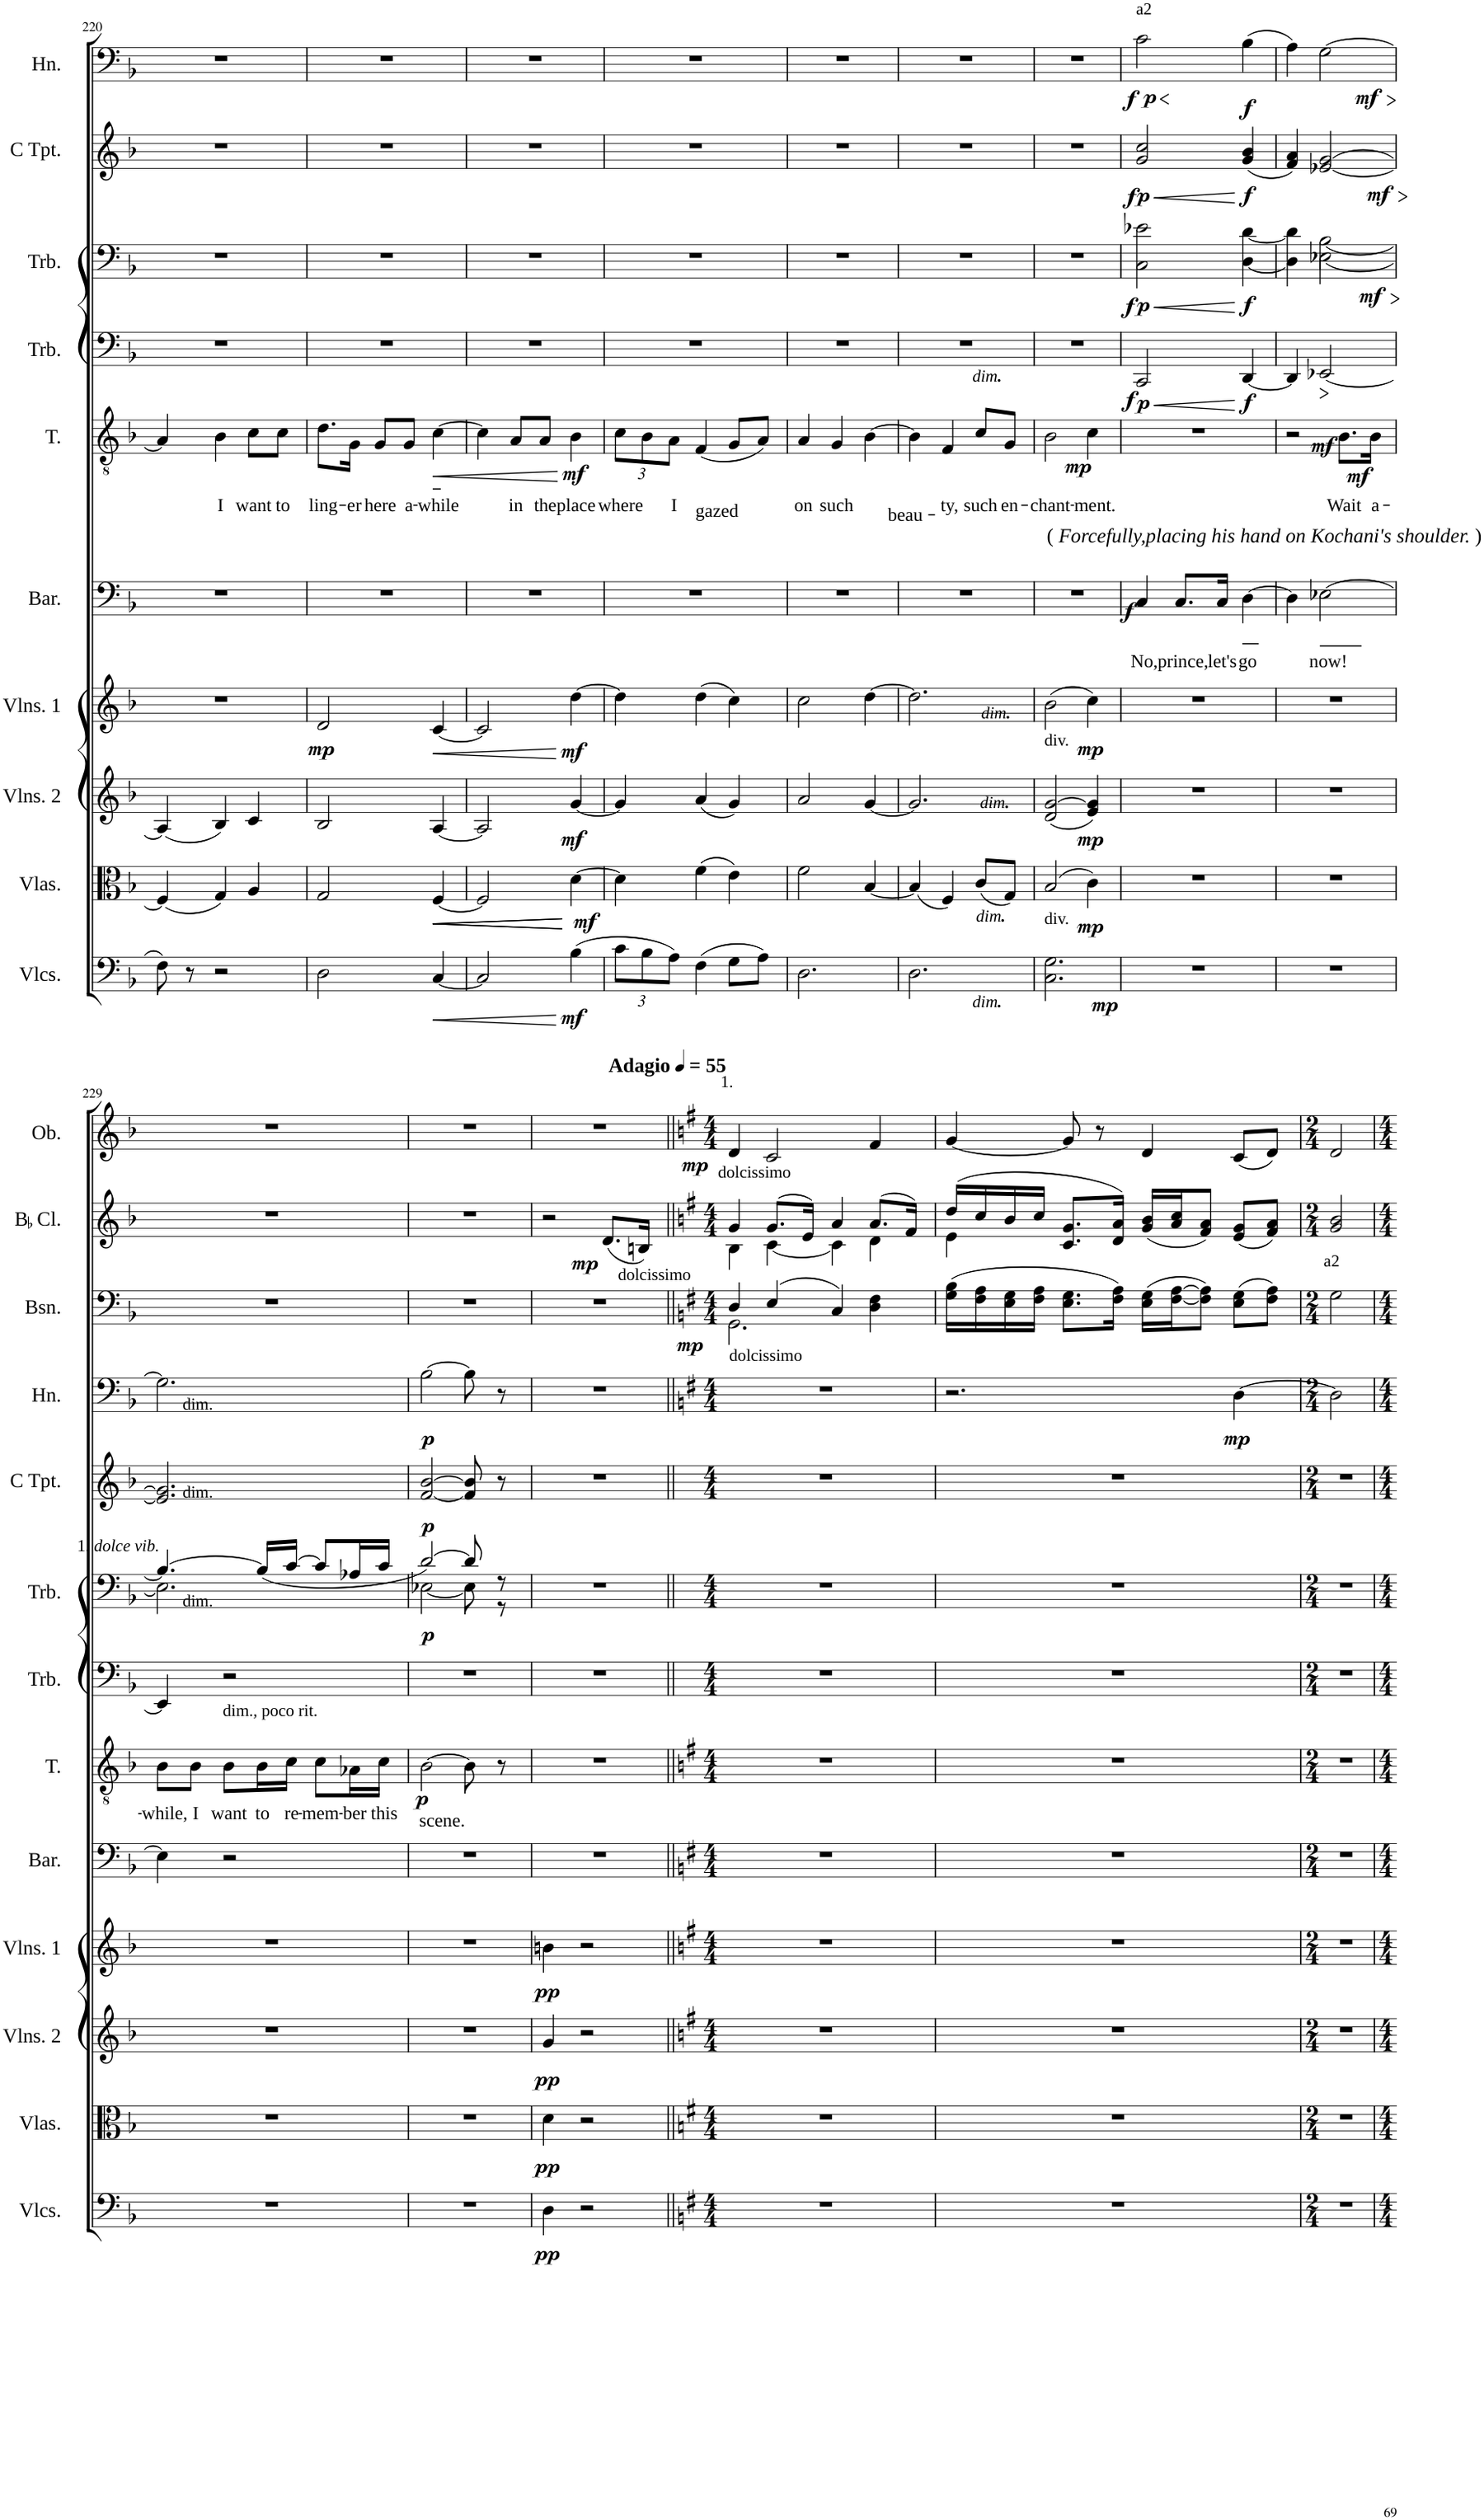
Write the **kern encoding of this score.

**kern	**dynam	**kern	**dynam	**kern	**dynam	**kern	**dynam	**kern	**text	**dynam	**kern	**text	**dynam	**kern	**dynam	**kern	**dynam	**kern	**dynam	**kern	**dynam	**kern	**dynam	**kern	**dynam	**kern	**dynam
*part13	*part13	*part12	*part12	*part11	*part11	*part10	*part10	*part9	*part9	*part9	*part8	*part8	*part8	*part7	*part7	*part6	*part6	*part5	*part5	*part4	*part4	*part3	*part3	*part2	*part2	*part1	*part1
*staff13	*staff13	*staff12	*staff12	*staff11	*staff11	*staff10	*staff10	*staff9	*staff9	*staff9	*staff8	*staff8	*staff8	*staff7	*staff7	*staff6	*staff6	*staff5	*staff5	*staff4	*staff4	*staff3	*staff3	*staff2	*staff2	*staff1	*staff1
*I"Violoncellos	*	*I"Violas	*	*I"Violins 2	*	*I"Violins 1	*	*I"Baritone	*	*	*I"Tenor	*	*	*I"Trombone	*	*I"Trombone	*	*I"C Trumpet	*	*I"Horn	*	*I"Bassoon	*	*I"BaccidentalFlat Clarinet	*	*I"Oboe	*
*I'Vlcs.	*	*I'Vlas.	*	*I'Vlns. 2	*	*I'Vlns. 1	*	*I'Bar.	*	*	*I'T.	*	*	*I'Trb.	*	*I'Trb.	*	*I'C Tpt.	*	*I'Hn.	*	*I'Bsn.	*	*I'BaccidentalFlat Cl.	*	*I'Ob.	*
!!LO:PB:g=z
*clefF4	*	*clefC3	*	*clefG2	*	*clefG2	*	*clefF4	*	*	*clefGv2	*	*	*clefF4	*	*clefF4	*	*clefG2	*	*clefF4	*	*clefF4	*	*clefG2	*	*clefG2	*
*	*	*	*	*	*	*	*	*	*	*	*	*	*	*	*	*	*	*	*	*ITrd4c7	*	*	*	*ITrd1c2	*	*	*
*k[b-]	*	*k[b-]	*	*k[b-]	*	*k[b-]	*	*k[b-]	*	*	*k[b-]	*	*	*k[b-]	*	*k[b-]	*	*k[b-]	*	*k[b-]	*	*k[b-]	*	*k[b-]	*	*k[b-]	*
*M3/4	*	*M3/4	*	*M3/4	*	*M3/4	*	*M3/4	*	*	*M3/4	*	*	*M3/4	*	*M3/4	*	*M3/4	*	*M3/4	*	*M3/4	*	*M3/4	*	*M3/4	*
=220	=220	=220	=220	=220	=220	=220	=220	=220	=220	=220	=220	=220	=220	=220	=220	=220	=220	=220	=220	=220	=220	=220	=220	=220	=220	=220	=220
8F\	.	(4F/]	.	(4A/]	.	2.r	.	2.r	.	.	4A/]	.	.	2.r	.	2.r	.	2.r	.	2.r	.	2.r	.	2.r	.	2.r	.
8r	.	.	.	.	.	.	.	.	.	.	.	.	.	.	.	.	.	.	.	.	.	.	.	.	.	.	.
!	!	!	!	!	!	!	!	!	!	!	!	!LO:LY:b	!	!	!	!	!	!	!	!	!	!	!	!	!	!	!
2r	.	4G/)	.	4B-/)	.	.	.	.	.	.	4B-\	I	.	.	.	.	.	.	.	.	.	.	.	.	.	.	.
!	!	!	!	!	!	!	!	!	!	!	!	!LO:LY:b	!	!	!	!	!	!	!	!	!	!	!	!	!	!	!
.	.	4A/	.	4c/	.	.	.	.	.	.	8c\L	want	.	.	.	.	.	.	.	.	.	.	.	.	.	.	.
!	!	!	!	!	!	!	!	!	!	!	!	!LO:LY:b	!	!	!	!	!	!	!	!	!	!	!	!	!	!	!
.	.	.	.	.	.	.	.	.	.	.	8c\J	to	.	.	.	.	.	.	.	.	.	.	.	.	.	.	.
=221	=221	=221	=221	=221	=221	=221	=221	=221	=221	=221	=221	=221	=221	=221	=221	=221	=221	=221	=221	=221	=221	=221	=221	=221	=221	=221	=221
!	!	!	!	!	!	!	!LO:DY:b	!	!	!	!	!LO:LY:b	!	!	!	!	!	!	!	!	!	!	!	!	!	!	!
2D\	.	2G/	.	2B-/	.	2d/	mp	2.r	.	.	8.d\L	ling-	.	2.r	.	2.r	.	2.r	.	2.r	.	2.r	.	2.r	.	2.r	.
!	!	!	!	!	!	!	!	!	!	!	!	!LO:LY:b	!	!	!	!	!	!	!	!	!	!	!	!	!	!	!
.	.	.	.	.	.	.	.	.	.	.	16G\Jk	-er	.	.	.	.	.	.	.	.	.	.	.	.	.	.	.
!	!	!	!	!	!	!	!	!	!	!	!	!LO:LY:b	!	!	!	!	!	!	!	!	!	!	!	!	!	!	!
.	.	.	.	.	.	.	.	.	.	.	8G/L	here	.	.	.	.	.	.	.	.	.	.	.	.	.	.	.
!	!	!	!	!	!	!	!	!	!	!	!	!LO:LY:b	!	!	!	!	!	!	!	!	!	!	!	!	!	!	!
.	.	.	.	.	.	.	.	.	.	.	8G/J	a-	.	.	.	.	.	.	.	.	.	.	.	.	.	.	.
!	!LO:HP:b	!	!LO:HP:b	!	!	!	!LO:HP:b	!	!	!	!	!LO:LY:b	!	!	!	!	!	!	!	!	!	!	!	!	!	!	!
[4C/	<	[4F/	<	[4A/	.	[4c/	<	.	.	.	[4c\	-while	.	.	.	.	.	.	.	.	.	.	.	.	.	.	.
=222	=222	=222	=222	=222	=222	=222	=222	=222	=222	=222	=222	=222	=222	=222	=222	=222	=222	=222	=222	=222	=222	=222	=222	=222	=222	=222	=222
!	!	!	!LO:HP:b	!	!	!	!	!	!	!	!	!	!LO:HP:b	!	!	!	!	!	!	!	!	!	!	!	!	!	!
2C/]	.	2F/]	<	2A/]	.	2c/]	.	2.r	.	.	4c\]	.	<	2.r	.	2.r	.	2.r	.	2.r	.	2.r	.	2.r	.	2.r	.
!	!	!	!	!	!	!	!	!	!	!	!	!LO:LY:b	!	!	!	!	!	!	!	!	!	!	!	!	!	!	!
.	.	.	.	.	.	.	.	.	.	.	8A/L	in	.	.	.	.	.	.	.	.	.	.	.	.	.	.	.
!	!	!	!	!	!	!	!	!	!	!	!	!LO:LY:b	!	!	!	!	!	!	!	!	!	!	!	!	!	!	!
.	.	.	.	.	.	.	.	.	.	.	8A/J	the	.	.	.	.	.	.	.	.	.	.	.	.	.	.	.
!	!LO:DY:n=1:b	!	!LO:DY:n=1:b	!	!LO:DY:b	!	!LO:DY:n=1:b	!	!	!	!	!LO:LY:b	!LO:DY:n=1:b	!	!	!	!	!	!	!	!	!	!	!	!	!	!
(4B-\	[ mf	[4d\	[ [ mf	[4g/	mf	[4dd\	[ mf	.	.	.	4B-\	place	[ mf	.	.	.	.	.	.	.	.	.	.	.	.	.	.
=223	=223	=223	=223	=223	=223	=223	=223	=223	=223	=223	=223	=223	=223	=223	=223	=223	=223	=223	=223	=223	=223	=223	=223	=223	=223	=223	=223
*Xbrackettup	*	*	*	*	*	*	*	*	*	*	*Xbrackettup	*	*	*	*	*	*	*	*	*	*	*	*	*	*	*	*
!	!	!	!	!	!	!	!	!	!	!	!	!LO:LY:b	!	!	!	!	!	!	!	!	!	!	!	!	!	!	!
12c\L	.	4d\]	.	4g/]	.	4dd\]	.	2.r	.	.	12c\L	where	.	2.r	.	2.r	.	2.r	.	2.r	.	2.r	.	2.r	.	2.r	.
12B-\	.	.	.	.	.	.	.	.	.	.	12B-\	.	.	.	.	.	.	.	.	.	.	.	.	.	.	.	.
!	!	!	!	!	!	!	!	!	!	!	!	!LO:LY:b	!	!	!	!	!	!	!	!	!	!	!	!	!	!	!
12A\J)	.	.	.	.	.	.	.	.	.	.	12A\J	I	.	.	.	.	.	.	.	.	.	.	.	.	.	.	.
!	!	!	!	!	!	!	!	!	!	!	!	!LO:LY:b	!	!	!	!	!	!	!	!	!	!	!	!	!	!	!
(4F\	.	(4f\	.	(4a/	.	(4dd\	.	.	.	.	(4F/	gazed	.	.	.	.	.	.	.	.	.	.	.	.	.	.	.
8G\L	.	4e\)	.	4g/)	.	4cc\)	.	.	.	.	8G/L	.	.	.	.	.	.	.	.	.	.	.	.	.	.	.	.
8A\J)	.	.	.	.	.	.	.	.	.	.	8A/J)	.	.	.	.	.	.	.	.	.	.	.	.	.	.	.	.
=224	=224	=224	=224	=224	=224	=224	=224	=224	=224	=224	=224	=224	=224	=224	=224	=224	=224	=224	=224	=224	=224	=224	=224	=224	=224	=224	=224
!	!	!	!	!	!	!	!	!	!	!	!	!LO:LY:b	!	!	!	!	!	!	!	!	!	!	!	!	!	!	!
2.D\	.	2f\	.	2a/	.	2cc\	.	2.r	.	.	4A/	on	.	2.r	.	2.r	.	2.r	.	2.r	.	2.r	.	2.r	.	2.r	.
!	!	!	!	!	!	!	!	!	!	!	!	!LO:LY:b	!	!	!	!	!	!	!	!	!	!	!	!	!	!	!
.	.	.	.	.	.	.	.	.	.	.	4G/	such	.	.	.	.	.	.	.	.	.	.	.	.	.	.	.
!	!	!	!	!	!	!	!	!	!	!	!	!LO:LY:b	!	!	!	!	!	!	!	!	!	!	!	!	!	!	!
.	.	[4B-/	.	[4g/	.	[4dd\	.	.	.	.	[4B-\	beau-	.	.	.	.	.	.	.	.	.	.	.	.	.	.	.
=225	=225	=225	=225	=225	=225	=225	=225	=225	=225	=225	=225	=225	=225	=225	=225	=225	=225	=225	=225	=225	=225	=225	=225	=225	=225	=225	=225
!	!	!	!	!	!	!LO:TX:a:i:t=dim	!	!	!	!	!	!	!	!	!	!	!	!	!	!	!	!	!	!	!	!	!
!	!	!	!	!	!	!LO:TX:a:B:t=.	!	!	!	!	!	!	!	!	!	!	!	!	!	!	!	!	!	!	!	!	!
!	!	!	!	!LO:TX:a:i:t=dim	!	!	!	!	!	!	!	!	!	!	!	!	!	!	!	!	!	!	!	!	!	!	!
!	!	!	!	!LO:TX:a:B:t=.	!	!	!	!	!	!	!	!	!	!	!	!	!	!	!	!	!	!	!	!	!	!	!
!LO:TX:b:i:t=dim	!	!	!	!	!	!	!	!	!	!	!	!	!	!	!	!	!	!	!	!	!	!	!	!	!	!	!
!LO:TX:b:B:t=.	!	!	!	!	!	!	!	!	!	!	!	!	!	!	!	!	!	!	!	!	!	!	!	!	!	!	!
2.D\	.	(4B-/]	.	2.g/]	.	2.dd\]	.	2.r	.	.	4B-\]	.	.	2.r	.	2.r	.	2.r	.	2.r	.	2.r	.	2.r	.	2.r	.
!	!	!	!	!	!	!	!	!	!	!	!	!LO:LY:b	!	!	!	!	!	!	!	!	!	!	!	!	!	!	!
.	.	4F/)	.	.	.	.	.	.	.	.	4F/	ty,	.	.	.	.	.	.	.	.	.	.	.	.	.	.	.
!	!	!	!	!	!	!	!	!	!	!	!LO:TX:a:i:t=dim	!	!	!	!	!	!	!	!	!	!	!	!	!	!	!	!
!	!	!	!	!	!	!	!	!	!	!	!LO:TX:a:B:t=.	!	!	!	!	!	!	!	!	!	!	!	!	!	!	!	!
!	!	!LO:TX:b:i:t=dim	!	!	!	!	!	!	!	!	!	!	!	!	!	!	!	!	!	!	!	!	!	!	!	!	!
!	!	!LO:TX:b:B:t=.	!	!	!	!	!	!	!	!	!	!	!	!	!	!	!	!	!	!	!	!	!	!	!	!	!
!	!	!	!	!	!	!	!	!	!	!	!	!LO:LY:b	!	!	!	!	!	!	!	!	!	!	!	!	!	!	!
.	.	(8c/L	.	.	.	.	.	.	.	.	8c/L	such	.	.	.	.	.	.	.	.	.	.	.	.	.	.	.
!	!	!	!	!	!	!	!	!	!	!	!	!LO:LY:b	!	!	!	!	!	!	!	!	!	!	!	!	!	!	!
.	.	8G/J)	.	.	.	.	.	.	.	.	8G/J	en-	.	.	.	.	.	.	.	.	.	.	.	.	.	.	.
=226	=226	=226	=226	=226	=226	=226	=226	=226	=226	=226	=226	=226	=226	=226	=226	=226	=226	=226	=226	=226	=226	=226	=226	=226	=226	=226	=226
!	!	!	!	!	!	!	!	!LO:TX:a:t=(	!	!	!	!	!	!	!	!	!	!	!	!	!	!	!	!	!	!	!
!	!	!	!	!	!	!	!	!LO:TX:a:i:t=Forcefully,placing his hand on Kochani's shoulder.	!	!	!	!	!	!	!	!	!	!	!	!	!	!	!	!	!	!	!
!	!	!	!	!	!	!	!	!LO:TX:a:t=)	!	!	!	!	!	!	!	!	!	!	!	!	!	!	!	!	!	!	!
!	!	!	!	!LO:TX:a:t=div.	!	!	!	!	!	!	!	!	!	!	!	!	!	!	!	!	!	!	!	!	!	!	!
!LO:TX:a:t=div.	!	!	!	!	!	!	!	!	!	!	!	!	!	!	!	!	!	!	!	!	!	!	!	!	!	!	!
!	!LO:DY:b	!	!	!	!	!	!	!	!	!	!	!LO:LY:b	!	!	!	!	!	!	!	!	!	!	!	!	!	!	!
2.C\ 2.G\	mp	(2B-/	.	(2d/ [2g/	.	(2b-\	.	2.r	.	.	2B-\	-chant-	.	2.r	.	2.r	.	2.r	.	2.r	.	2.r	.	2.r	.	2.r	.
!	!	!	!LO:DY:b	!	!LO:DY:b	!	!LO:DY:b	!	!	!	!	!LO:LY:b	!LO:DY:b	!	!	!	!	!	!	!	!	!	!	!	!	!	!
.	.	4c\)	mp	4e/ 4g/])	mp	4cc\)	mp	.	.	.	4c\	-ment.	mp	.	.	.	.	.	.	.	.	.	.	.	.	.	.
=227	=227	=227	=227	=227	=227	=227	=227	=227	=227	=227	=227	=227	=227	=227	=227	=227	=227	=227	=227	=227	=227	=227	=227	=227	=227	=227	=227
!	!	!	!	!	!	!	!	!	!	!	!	!	!	!	!	!	!	!	!	!LO:TX:a:t=a2	!	!	!	!	!	!	!
!	!	!	!	!	!	!	!	!	!LO:LY:b	!LO:DY:b	!	!	!	!	!LO:HP:b	!	!LO:HP:b	!	!LO:HP:b	!	!LO:HP:b	!	!	!	!	!	!
*	*	*	*	*	*	*	*	*	*	*	*	*	*	*	*	*^	*	*	*	*	*	*	*	*	*	*	*
!	!	!	!	!	!	!	!	!	!	!	!	!	!	!	!LO:DY:n=1:b	!	!	!	!	!	!	!	!	!	!	!	!	!
!	!	!	!	!	!	!	!	!	!	!	!	!	!	!	!LO:DY:n=2:b	!	!	!LO:DY:n=1:b	!	!	!	!	!	!	!	!	!	!
!	!	!	!	!	!	!	!	!	!	!	!	!	!	!	!	!	!	!LO:DY:n=2:b	!	!LO:DY:n=1:b	!	!	!	!	!	!	!	!
!	!	!	!	!	!	!	!	!	!	!	!	!	!	!	!	!	!	!	!	!LO:DY:n=2:b	!	!LO:DY:n=1:b	!	!	!	!	!	!
!	!	!	!	!	!	!	!	!	!	!	!	!	!	!	!	!	!	!	!	!	!	!LO:DY:n=2:b	!	!	!	!	!	!
2.r	.	2.r	.	2.r	.	2.r	.	4C/	No,	f	2.r	.	.	2CC/	< f p	2C\ 2e-X\	2ryy	< f p	2g/ 2cc/	< f p	2c\	< f p	2.r	.	2.r	.	2.r	.
!	!	!	!	!	!	!	!	!	!LO:LY:b	!	!	!	!	!	!	!	!	!	!	!	!	!	!	!	!	!	!	!
.	.	.	.	.	.	.	.	8.C/L	prince,	.	.	.	.	.	.	.	.	.	.	.	.	.	.	.	.	.	.	.
!	!	!	!	!	!	!	!	!	!LO:LY:b	!	!	!	!	!	!	!	!	!	!	!	!	!	!	!	!	!	!	!
.	.	.	.	.	.	.	.	16C/Jk	let's	.	.	.	.	.	.	.	.	.	.	.	.	.	.	.	.	.	.	.
!	!	!	!	!	!	!	!	!	!LO:LY:b	!	!	!	!	!	!LO:DY:n=3:b	!	!	!LO:DY:n=3:b	!	!LO:DY:n=3:b	!	!LO:DY:n=3:b	!	!	!	!	!	!
.	.	.	.	.	.	.	.	[4D\	go	.	.	.	.	[4DD/	[ f	[4D\	[4d\	[ f	(4g/ 4b-/	[ f	(4B-\	f	.	.	.	.	.	.
*	*	*	*	*	*	*	*	*	*	*	*	*	*	*	*	*v	*v	*	*	*	*	*	*	*	*	*	*	*
.	.	.	.	.	.	.	.	.	.	.	.	.	.	.	.	.	.	.	.	.	[	.	.	.	.	.	.
=228	=228	=228	=228	=228	=228	=228	=228	=228	=228	=228	=228	=228	=228	=228	=228	=228	=228	=228	=228	=228	=228	=228	=228	=228	=228	=228	=228
*	*	*	*	*	*	*	*	*	*	*	*	*	*	*	*	*^	*	*	*	*	*	*	*	*	*	*	*
2.r	.	2.r	.	2.r	.	2.r	.	4D\]	.	.	2r	.	.	4DD/]	.	4D\]	4d\]	.	4f/ 4a/)	.	4A\)	.	2.r	.	2.r	.	2.r	.
!	!	!	!	!	!	!	!	!	!LO:LY:b	!	!	!	!	!	!LO:HP:b	!	!	!LO:HP:b	!	!LO:HP:b	!	!LO:HP:b	!	!	!	!	!	!
!	!	!	!	!	!	!	!	!	!	!	!	!	!	!	!	!	!	!LO:DY:n=1:b	!	!LO:DY:n=1:b	!	!LO:DY:n=1:b	!	!	!	!	!	!
.	.	.	.	.	.	.	.	[2E-X\	now!	.	.	.	.	[2EE-X/	>	[2E-X\	[2B-\	> mf	[2e-X/ [2g/	> mf	[2G\	> mf	.	.	.	.	.	.
!	!	!	!	!	!	!	!	!	!	!	!	!LO:LY:b	!LO:DY:b	!	!	!	!	!	!	!	!	!	!	!	!	!	!	!
.	.	.	.	.	.	.	.	.	.	.	8.B-\L	Wait	mf	.	.	.	.	.	.	.	.	.	.	.	.	.	.	.
!	!	!	!	!	!	!	!	!	!	!	!	!LO:LY:b	!LO:DY:b	!	!	!	!	!	!	!	!	!	!	!	!	!	!	!
.	.	.	.	.	.	.	.	.	.	.	16B-\Jk	a-	mf	.	.	.	.	.	.	.	.	.	.	.	.	.	.	.
*	*	*	*	*	*	*	*	*	*	*	*	*	*	*	*	*v	*v	*	*	*	*	*	*	*	*	*	*	*
.	.	.	.	.	.	.	.	.	.	.	.	.	.	.	]	.	]	.	]	.	]	.	.	.	.	.	.
!!LO:LB:g=z
=229	=229	=229	=229	=229	=229	=229	=229	=229	=229	=229	=229	=229	=229	=229	=229	=229	=229	=229	=229	=229	=229	=229	=229	=229	=229	=229	=229
!	!	!	!	!	!	!	!	!	!	!	!	!	!	!	!	!	!	!	!	!LO:TX:a:t=dim.	!	!	!	!	!	!	!
!	!	!	!	!	!	!	!	!	!	!	!	!	!	!	!	!	!	!LO:TX:a:t=dim.	!	!	!	!	!	!	!	!	!
!	!	!	!	!	!	!	!	!	!	!	!	!	!	!	!	!LO:TX:a:t=dim.	!	!	!	!	!	!	!	!	!	!	!
!	!	!	!	!	!	!	!	!	!	!	!	!	!	!	!	!LO:TX:a:t=1.	!	!	!	!	!	!	!	!	!	!	!
!	!	!	!	!	!	!	!	!	!	!	!	!	!	!	!	!LO:TX:a:i:t=dolce vib.	!	!	!	!	!	!	!	!	!	!	!
!	!	!	!	!	!	!	!	!	!	!	!	!LO:LY:b	!	!	!	!	!	!	!	!	!	!	!	!	!	!	!
*	*	*	*	*	*	*	*	*	*	*	*	*	*	*	*	*^	*	*	*	*	*	*	*	*	*	*	*
2.r	.	2.r	.	2.r	.	2.r	.	4E-\]	.	.	8B-\L	-while,	.	4EE-/]	.	2.E-\]	4.B-/_	.	2.e-/] 2.g/]	.	2.G\]	.	2.r	.	2.r	.	2.r	.
!	!	!	!	!	!	!	!	!	!	!	!	!LO:LY:b	!	!	!	!	!	!	!	!	!	!	!	!	!	!	!	!
.	.	.	.	.	.	.	.	.	.	.	8B-\J	I	.	.	.	.	.	.	.	.	.	.	.	.	.	.	.	.
!	!	!	!	!	!	!	!	!	!	!	!LO:TX:a:t=dim., poco rit.	!	!	!	!	!	!	!	!	!	!	!	!	!	!	!	!	!
!	!	!	!	!	!	!	!	!	!	!	!	!LO:LY:b	!	!	!	!	!	!	!	!	!	!	!	!	!	!	!	!
.	.	.	.	.	.	.	.	2r	.	.	8B-\L	want	.	2r	.	.	.	.	.	.	.	.	.	.	.	.	.	.
!	!	!	!	!	!	!	!	!	!	!	!	!LO:LY:b	!	!	!	!	!	!	!	!	!	!	!	!	!	!	!	!
.	.	.	.	.	.	.	.	.	.	.	16B-\L	to	.	.	.	.	(16B-/LL]	.	.	.	.	.	.	.	.	.	.	.
!	!	!	!	!	!	!	!	!	!	!	!	!LO:LY:b	!	!	!	!	!	!	!	!	!	!	!	!	!	!	!	!
.	.	.	.	.	.	.	.	.	.	.	16c\JJ	re-	.	.	.	.	[16c/JJ	.	.	.	.	.	.	.	.	.	.	.
!	!	!	!	!	!	!	!	!	!	!	!	!LO:LY:b	!	!	!	!	!	!	!	!	!	!	!	!	!	!	!	!
.	.	.	.	.	.	.	.	.	.	.	8c\L	-mem-	.	.	.	.	8c/L]	.	.	.	.	.	.	.	.	.	.	.
!	!	!	!	!	!	!	!	!	!	!	!	!LO:LY:b	!	!	!	!	!	!	!	!	!	!	!	!	!	!	!	!
.	.	.	.	.	.	.	.	.	.	.	16A-X\L	-ber	.	.	.	.	16A-X/L	.	.	.	.	.	.	.	.	.	.	.
!	!	!	!	!	!	!	!	!	!	!	!	!LO:LY:b	!	!	!	!	!	!	!	!	!	!	!	!	!	!	!	!
.	.	.	.	.	.	.	.	.	.	.	16c\JJ	this	.	.	.	.	16c/JJ	.	.	.	.	.	.	.	.	.	.	.
=230	=230	=230	=230	=230	=230	=230	=230	=230	=230	=230	=230	=230	=230	=230	=230	=230	=230	=230	=230	=230	=230	=230	=230	=230	=230	=230	=230	=230
!	!	!	!	!	!	!	!	!	!	!	!	!LO:LY:b	!LO:DY:b	!	!	!	!	!LO:DY:b	!	!LO:DY:b	!	!LO:DY:b	!	!	!	!	!	!
2.r	.	2.r	.	2.r	.	2.r	.	2.r	.	.	[2B-\	scene.	p	2.r	.	[2E-X\	[2d/)	p	[2f/ [2b-/	p	[2B-\	p	2.r	.	2.r	.	2.r	.
.	.	.	.	.	.	.	.	.	.	.	8B-\]	.	.	.	.	8E-\]	8d/]	.	8f/] 8b-/]	.	8B-\]	.	.	.	.	.	.	.
.	.	.	.	.	.	.	.	.	.	.	8r	.	.	.	.	8r	8r	.	8r	.	8r	.	.	.	.	.	.	.
=231	=231	=231	=231	=231	=231	=231	=231	=231	=231	=231	=231	=231	=231	=231	=231	=231	=231	=231	=231	=231	=231	=231	=231	=231	=231	=231	=231	=231
!	!LO:DY:b	!	!LO:DY:b	!	!LO:DY:b	!	!LO:DY:b	!	!	!	!	!	!	!	!	!	!	!	!	!	!	!	!	!	!	!	!	!
*	*	*	*	*	*	*	*	*	*	*	*	*	*	*	*	*v	*v	*	*	*	*	*	*	*	*	*	*	*
4D\	pp	4d\	pp	4g/	pp	4bn\	pp	2.r	.	.	2.r	.	.	2.r	.	2.r	.	2.r	.	2.r	.	2.r	.	2r	.	2.r	.
2r	.	2r	.	2r	.	2r	.	.	.	.	.	.	.	.	.	.	.	.	.	.	.	.	.	.	.	.	.
!	!	!	!	!	!	!	!	!	!	!	!	!	!	!	!	!	!	!	!	!	!	!	!	!LO:TX:b:t=dolcissimo	!	!	!
!	!	!	!	!	!	!	!	!	!	!	!	!	!	!	!	!	!	!	!	!	!	!	!	!	!LO:DY:b	!	!
.	.	.	.	.	.	.	.	.	.	.	.	.	.	.	.	.	.	.	.	.	.	.	.	(8.d/L	mp	.	.
.	.	.	.	.	.	.	.	.	.	.	.	.	.	.	.	.	.	.	.	.	.	.	.	16Bn/Jk)	.	.	.
=232||	=232||	=232||	=232||	=232||	=232||	=232||	=232||	=232||	=232||	=232||	=232||	=232||	=232||	=232||	=232||	=232||	=232||	=232||	=232||	=232||	=232||	=232||	=232||	=232||	=232||	=232||	=232||
*k[f#]	*	*k[f#]	*	*k[f#]	*	*k[f#]	*	*k[f#]	*	*	*k[f#]	*	*	*	*	*	*	*	*	*k[f#]	*	*k[f#]	*	*k[f#]	*	*k[f#]	*
*M4/4	*	*M4/4	*	*M4/4	*	*M4/4	*	*M4/4	*	*	*M4/4	*	*	*M4/4	*	*M4/4	*	*M4/4	*	*M4/4	*	*M4/4	*	*M4/4	*	*M4/4	*
*	*	*	*	*	*	*	*	*	*	*	*	*	*	*	*	*	*	*	*	*	*	*^	*	*^	*	*	*
!	!	!	!	!	!	!	!	!	!	!	!	!	!	!	!	!	!	!	!	!	!	!	!	!	!	!	!	!LO:TX:b:t=dolcissimo	!
!	!	!	!	!	!	!	!	!	!	!	!	!	!	!	!	!	!	!	!	!	!	!	!	!	!	!	!	!LO:TX:a:t=1.	!
!	!	!	!	!	!	!	!	!	!	!	!	!	!	!	!	!	!	!	!	!	!	!LO:TX:b:t=dolcissimo	!	!	!	!	!	!	!
!	!	!	!	!	!	!	!	!	!	!	!	!	!	!	!	!	!	!	!	!	!	!	!	!LO:DY:b	!	!	!	!	!LO:DY:b
1r	.	1r	.	1r	.	1r	.	1r	.	.	1r	.	.	1r	.	1r	.	1r	.	1r	.	4D/	2.GG\	mp	4g/	4B\	.	4d/	mp
.	.	.	.	.	.	.	.	.	.	.	.	.	.	.	.	.	.	.	.	.	.	(4E/	.	.	(8.g/L	[4c\	.	2c/	.
.	.	.	.	.	.	.	.	.	.	.	.	.	.	.	.	.	.	.	.	.	.	.	.	.	16e/Jk)	.	.	.	.
.	.	.	.	.	.	.	.	.	.	.	.	.	.	.	.	.	.	.	.	.	.	4C/)	.	.	4a/	4c\]	.	.	.
.	.	.	.	.	.	.	.	.	.	.	.	.	.	.	.	.	.	.	.	.	.	4D\ 4F#\	4ryy	.	(8.a/L	4d\	.	4f#/	.
.	.	.	.	.	.	.	.	.	.	.	.	.	.	.	.	.	.	.	.	.	.	.	.	.	16f#/Jk)	.	.	.	.
*	*	*	*	*	*	*	*	*	*	*	*	*	*	*	*	*	*	*	*	*	*	*v	*v	*	*	*	*	*	*
=233	=233	=233	=233	=233	=233	=233	=233	=233	=233	=233	=233	=233	=233	=233	=233	=233	=233	=233	=233	=233	=233	=233	=233	=233	=233	=233	=233	=233
1r	.	1r	.	1r	.	1r	.	1r	.	.	1r	.	.	1r	.	1r	.	1r	.	2.r	.	(16G\ 16B\LL	.	(16dd/LL	4e\	.	[4g/	.
.	.	.	.	.	.	.	.	.	.	.	.	.	.	.	.	.	.	.	.	.	.	16F#\ 16A\	.	16cc/	.	.	.	.
.	.	.	.	.	.	.	.	.	.	.	.	.	.	.	.	.	.	.	.	.	.	16E\ 16G\	.	16b/	.	.	.	.
.	.	.	.	.	.	.	.	.	.	.	.	.	.	.	.	.	.	.	.	.	.	16F#\ 16A\JJ	.	16cc/JJ	.	.	.	.
.	.	.	.	.	.	.	.	.	.	.	.	.	.	.	.	.	.	.	.	.	.	8.E\ 8.G\L	.	8.c/ 8.g/L	2.ryy	.	8g/]	.
.	.	.	.	.	.	.	.	.	.	.	.	.	.	.	.	.	.	.	.	.	.	.	.	.	.	.	8r	.
.	.	.	.	.	.	.	.	.	.	.	.	.	.	.	.	.	.	.	.	.	.	16F#\ 16A\Jk)	.	16d/ 16a/Jk)	.	.	.	.
.	.	.	.	.	.	.	.	.	.	.	.	.	.	.	.	.	.	.	.	.	.	(16E\ 16G\LL	.	(16g/ 16b/LL	.	.	4d/	.
.	.	.	.	.	.	.	.	.	.	.	.	.	.	.	.	.	.	.	.	.	.	[16F#\ [16A\J	.	16a/ 16cc/J	.	.	.	.
.	.	.	.	.	.	.	.	.	.	.	.	.	.	.	.	.	.	.	.	.	.	8F#\] 8A\]J)	.	8f#/ 8a/J)	.	.	.	.
!	!	!	!	!	!	!	!	!	!	!	!	!	!	!	!	!	!	!	!	!	!LO:DY:b	!	!	!	!	!	!	!
.	.	.	.	.	.	.	.	.	.	.	.	.	.	.	.	.	.	.	.	[4D\	mp	(8E\ 8G\L	.	(8e/ 8g/L	.	.	(8c/L	.
.	.	.	.	.	.	.	.	.	.	.	.	.	.	.	.	.	.	.	.	.	.	8F#\ 8A\J)	.	8f#/ 8a/J)	.	.	8d/J)	.
*	*	*	*	*	*	*	*	*	*	*	*	*	*	*	*	*	*	*	*	*	*	*	*	*v	*v	*	*	*
=234	=234	=234	=234	=234	=234	=234	=234	=234	=234	=234	=234	=234	=234	=234	=234	=234	=234	=234	=234	=234	=234	=234	=234	=234	=234	=234	=234
*M2/4	*	*M2/4	*	*M2/4	*	*M2/4	*	*M2/4	*	*	*M2/4	*	*	*M2/4	*	*M2/4	*	*M2/4	*	*M2/4	*	*M2/4	*	*M2/4	*	*M2/4	*
!	!	!	!	!	!	!	!	!	!	!	!	!	!	!	!	!	!	!	!	!	!	!LO:TX:a:t=a2	!	!	!	!	!
2r	.	2r	.	2r	.	2r	.	2r	.	.	2r	.	.	2r	.	2r	.	2r	.	2D\]	.	2G\	.	2g/ 2b/	.	2d/	.
=	=	=	=	=	=	=	=	=	=	=	=	=	=	=	=	=	=	=	=	=	=	=	=	=	=	=	=
*-	*-	*-	*-	*-	*-	*-	*-	*-	*-	*-	*-	*-	*-	*-	*-	*-	*-	*-	*-	*-	*-	*-	*-	*-	*-	*-	*-
